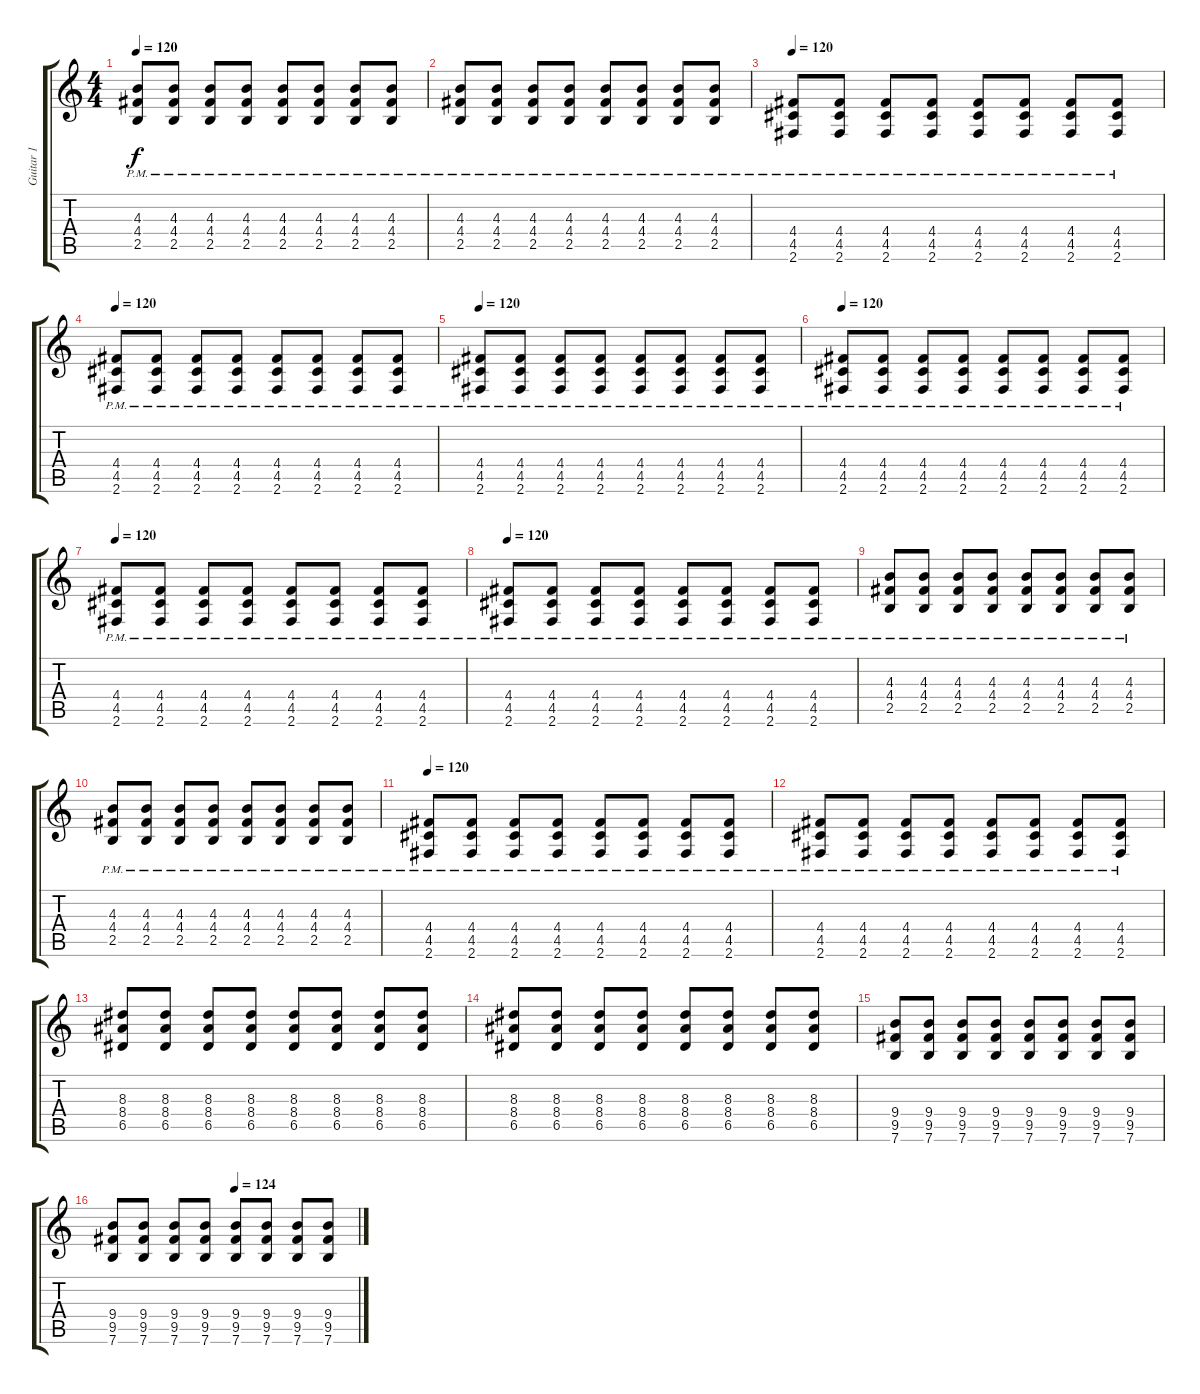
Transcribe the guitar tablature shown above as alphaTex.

\track ("Guitar 1" "Guitar 1") {instrument overdrivenguitar}
\staff {score tabs}
\tuning (E4 B3 G3 D3 A2 E2) {hide}
\ts (4 4)
\tempo 120
\clef g2
\ks c
(4.3{pm} 4.4{pm} 2.5{pm}).8{dy f} (4.3{pm} 4.4{pm} 2.5{pm}).8 (4.3{pm} 4.4{pm} 2.5{pm}).8 (4.3{pm} 4.4{pm} 2.5{pm}).8 (4.3{pm} 4.4{pm} 2.5{pm}).8 (4.3{pm} 4.4{pm} 2.5{pm}).8 (4.3{pm} 4.4{pm} 2.5{pm}).8 (4.3{pm} 4.4{pm} 2.5{pm}).8 |
(4.3{pm} 4.4{pm} 2.5{pm}).8 (4.3{pm} 4.4{pm} 2.5{pm}).8 (4.3{pm} 4.4{pm} 2.5{pm}).8 (4.3{pm} 4.4{pm} 2.5{pm}).8 (4.3{pm} 4.4{pm} 2.5{pm}).8 (4.3{pm} 4.4{pm} 2.5{pm}).8 (4.3{pm} 4.4{pm} 2.5{pm}).8 (4.3{pm} 4.4{pm} 2.5{pm}).8 |
\tempo 120
(4.4{pm} 4.5{pm} 2.6{pm}).8{volume 11} (4.4{pm} 4.5{pm} 2.6{pm}).8 (4.4{pm} 4.5{pm} 2.6{pm}).8 (4.4{pm} 4.5{pm} 2.6{pm}).8 (4.4{pm} 4.5{pm} 2.6{pm}).8 (4.4{pm} 4.5{pm} 2.6{pm}).8 (4.4{pm} 4.5{pm} 2.6{pm}).8 (4.4{pm} 4.5{pm} 2.6{pm}).8 |
\tempo 120
(4.4{pm} 4.5{pm} 2.6{pm}).8{volume 11} (4.4{pm} 4.5{pm} 2.6{pm}).8 (4.4{pm} 4.5{pm} 2.6{pm}).8 (4.4{pm} 4.5{pm} 2.6{pm}).8 (4.4{pm} 4.5{pm} 2.6{pm}).8 (4.4{pm} 4.5{pm} 2.6{pm}).8 (4.4{pm} 4.5{pm} 2.6{pm}).8 (4.4{pm} 4.5{pm} 2.6{pm}).8 |
\tempo 120
(4.4{pm} 4.5{pm} 2.6{pm}).8{volume 11} (4.4{pm} 4.5{pm} 2.6{pm}).8 (4.4{pm} 4.5{pm} 2.6{pm}).8 (4.4{pm} 4.5{pm} 2.6{pm}).8 (4.4{pm} 4.5{pm} 2.6{pm}).8 (4.4{pm} 4.5{pm} 2.6{pm}).8 (4.4{pm} 4.5{pm} 2.6{pm}).8 (4.4{pm} 4.5{pm} 2.6{pm}).8 |
\tempo 120
(4.4{pm} 4.5{pm} 2.6{pm}).8{volume 11} (4.4{pm} 4.5{pm} 2.6{pm}).8 (4.4{pm} 4.5{pm} 2.6{pm}).8 (4.4{pm} 4.5{pm} 2.6{pm}).8 (4.4{pm} 4.5{pm} 2.6{pm}).8 (4.4{pm} 4.5{pm} 2.6{pm}).8 (4.4{pm} 4.5{pm} 2.6{pm}).8 (4.4{pm} 4.5{pm} 2.6{pm}).8 |
\tempo 120
(4.4{pm} 4.5{pm} 2.6{pm}).8{volume 11} (4.4{pm} 4.5{pm} 2.6{pm}).8 (4.4{pm} 4.5{pm} 2.6{pm}).8 (4.4{pm} 4.5{pm} 2.6{pm}).8 (4.4{pm} 4.5{pm} 2.6{pm}).8 (4.4{pm} 4.5{pm} 2.6{pm}).8 (4.4{pm} 4.5{pm} 2.6{pm}).8 (4.4{pm} 4.5{pm} 2.6{pm}).8 |
\tempo 120
(4.4{pm} 4.5{pm} 2.6{pm}).8{volume 11} (4.4{pm} 4.5{pm} 2.6{pm}).8 (4.4{pm} 4.5{pm} 2.6{pm}).8 (4.4{pm} 4.5{pm} 2.6{pm}).8 (4.4{pm} 4.5{pm} 2.6{pm}).8 (4.4{pm} 4.5{pm} 2.6{pm}).8 (4.4{pm} 4.5{pm} 2.6{pm}).8 (4.4{pm} 4.5{pm} 2.6{pm}).8 |
(4.3{pm} 4.4{pm} 2.5{pm}).8 (4.3{pm} 4.4{pm} 2.5{pm}).8 (4.3{pm} 4.4{pm} 2.5{pm}).8 (4.3{pm} 4.4{pm} 2.5{pm}).8 (4.3{pm} 4.4{pm} 2.5{pm}).8 (4.3{pm} 4.4{pm} 2.5{pm}).8 (4.3{pm} 4.4{pm} 2.5{pm}).8 (4.3{pm} 4.4{pm} 2.5{pm}).8 |
(4.3{pm} 4.4{pm} 2.5{pm}).8 (4.3{pm} 4.4{pm} 2.5{pm}).8 (4.3{pm} 4.4{pm} 2.5{pm}).8 (4.3{pm} 4.4{pm} 2.5{pm}).8 (4.3{pm} 4.4{pm} 2.5{pm}).8 (4.3{pm} 4.4{pm} 2.5{pm}).8 (4.3{pm} 4.4{pm} 2.5{pm}).8 (4.3{pm} 4.4{pm} 2.5{pm}).8 |
\tempo 120
(4.4{pm} 4.5{pm} 2.6{pm}).8{volume 11} (4.4{pm} 4.5{pm} 2.6{pm}).8 (4.4{pm} 4.5{pm} 2.6{pm}).8 (4.4{pm} 4.5{pm} 2.6{pm}).8 (4.4{pm} 4.5{pm} 2.6{pm}).8 (4.4{pm} 4.5{pm} 2.6{pm}).8 (4.4{pm} 4.5{pm} 2.6{pm}).8 (4.4{pm} 4.5{pm} 2.6{pm}).8 |
(4.4{pm} 4.5{pm} 2.6{pm}).8{volume 11} (4.4{pm} 4.5{pm} 2.6{pm}).8 (4.4{pm} 4.5{pm} 2.6{pm}).8 (4.4{pm} 4.5{pm} 2.6{pm}).8 (4.4{pm} 4.5{pm} 2.6{pm}).8 (4.4{pm} 4.5{pm} 2.6{pm}).8 (4.4{pm} 4.5{pm} 2.6{pm}).8 (4.4{pm} 4.5{pm} 2.6{pm}).8 |
(8.3 8.4 6.5).8{volume 11} (8.3 8.4 6.5).8 (8.3 8.4 6.5).8 (8.3 8.4 6.5).8 (8.3 8.4 6.5).8 (8.3 8.4 6.5).8 (8.3 8.4 6.5).8 (8.3 8.4 6.5).8 |
(8.3 8.4 6.5).8{volume 11} (8.3 8.4 6.5).8 (8.3 8.4 6.5).8 (8.3 8.4 6.5).8 (8.3 8.4 6.5).8 (8.3 8.4 6.5).8 (8.3 8.4 6.5).8 (8.3 8.4 6.5).8 |
(9.4 9.5 7.6).8 (9.4 9.5 7.6).8 (9.4 9.5 7.6).8 (9.4 9.5 7.6).8 (9.4 9.5 7.6).8 (9.4 9.5 7.6).8 (9.4 9.5 7.6).8 (9.4 9.5 7.6).8 |
\tempo (124 0.5)
(9.4 9.5 7.6).8 (9.4 9.5 7.6).8 (9.4 9.5 7.6).8 (9.4 9.5 7.6).8 (9.4 9.5 7.6).8 (9.4 9.5 7.6).8 (9.4 9.5 7.6).8 (9.4 9.5 7.6).8
